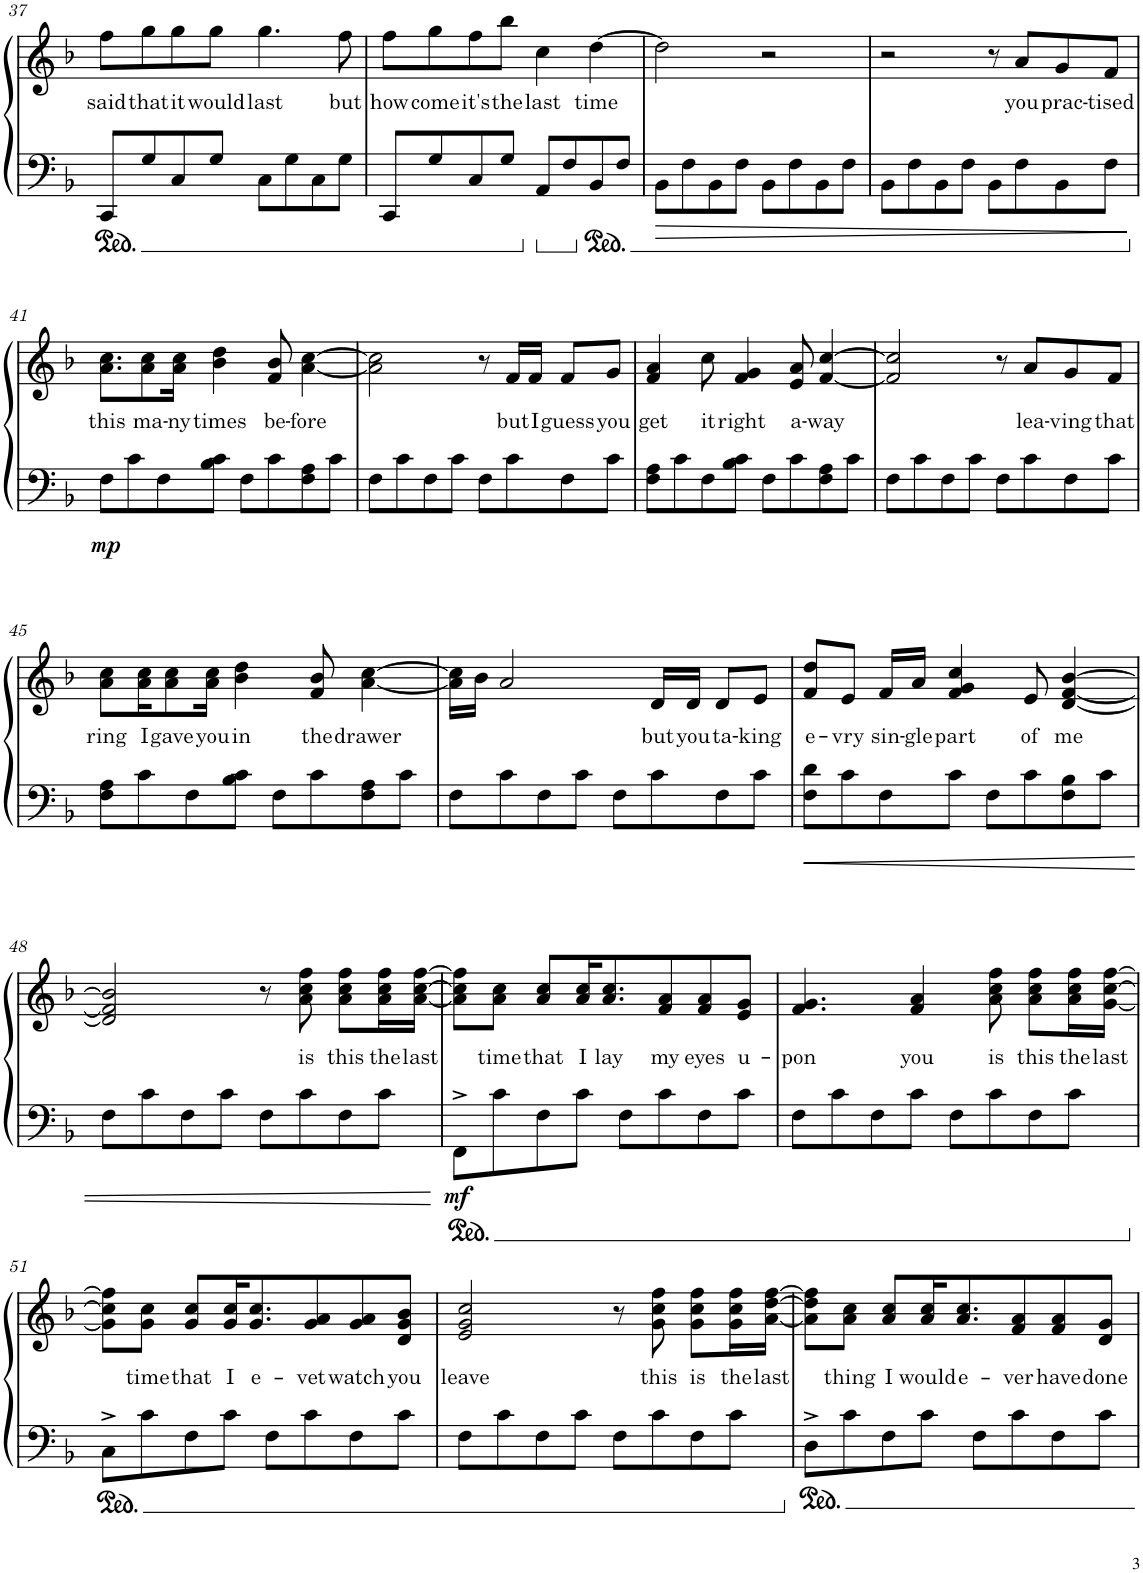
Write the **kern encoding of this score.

**kern	**kern	**text	**dynam
*part1	*part1	*part1	*part1
*staff2	*staff1	*staff1	*staff1/2
*I"Piano	*	*	*
*I'Pno.	*	*	*
!!LO:PB:g=z
*clefF4	*clefG2	*	*
*k[b-]	*k[b-]	*	*
*M4/4	*M4/4	*	*
=37	=37	=37	=37
!	!	!LO:LY:b	!
8CC/L	8ff\L	said	.
!	!	!LO:LY:b	!
8G/	8gg\	that	.
!	!	!LO:LY:b	!
8C/	8gg\	it	.
!	!	!LO:LY:b	!
8G/J	8gg\J	would	.
!	!	!LO:LY:b	!
8C\L	4.gg\	last	.
8G\	.	.	.
8C\	.	.	.
!	!	!LO:LY:b	!
8G\J	8ff\	but	.
=38	=38	=38	=38
!	!	!LO:LY:b	!
8CC/L	8ff\L	how	.
!	!	!LO:LY:b	!
8G/	8gg\	come	.
!	!	!LO:LY:b	!
8C/	8ff\	it's	.
!	!	!LO:LY:b	!
8G/J	8bb-\J	the	.
!	!	!LO:LY:b	!
8AA/L	4cc\	last	.
8F/	.	.	.
!	!	!LO:LY:b	!
8BB-/	[4dd\	time	.
8F/J	.	.	.
=39	=39	=39	=39
8BB-\L	2dd\]	.	.
8F\	.	.	.
8BB-\	.	.	.
8F\J	.	.	.
8BB-\L	2r	.	.
8F\	.	.	.
8BB-\	.	.	.
8F\J	.	.	.
=40	=40	=40	=40
8BB-\L	2r	.	.
8F\	.	.	.
8BB-\	.	.	.
8F\J	.	.	.
8BB-\L	8r	.	.
!	!	!LO:LY:b	!
8F\	8a/L	you	.
!	!	!LO:LY:b	!
8BB-\	8g/	prac-	.
!	!	!LO:LY:b	!
8F\J	8f/J	-tised	.
!!LO:LB:g=z
=41	=41	=41	=41
!	!	!LO:LY:b	!LO:DY:b=2
8F\L	8.a\ 8.cc\L	this	mp
8c\	.	.	.
!	!	!LO:LY:b	!
.	8a\ 8cc\	ma-	.
8F\	.	.	.
!	!	!LO:LY:b	!
.	16a\ 16cc\Jk	-ny	.
!	!	!LO:LY:b	!
8B-\ 8c\J	4b-\ 4dd\	times	.
8F\L	.	.	.
!	!	!LO:LY:b	!
8c\	8f/ 8b-/	be-	.
!	!	!LO:LY:b	!
8F\ 8A\	[4a\ [4cc\	-fore	.
8c\J	.	.	.
=42	=42	=42	=42
8F\L	2a\] 2cc\]	.	.
8c\	.	.	.
8F\	.	.	.
8c\J	.	.	.
8F\L	8r	.	.
!	!	!LO:LY:b	!
8c\	16f/LL	but	.
!	!	!LO:LY:b	!
.	16f/JJ	I	.
!	!	!LO:LY:b	!
8F\	8f/L	guess	.
!	!	!LO:LY:b	!
8c\J	8g/J	you	.
=43	=43	=43	=43
!	!	!LO:LY:b	!
8F\ 8A\L	4f/ 4a/	get	.
8c\	.	.	.
!	!	!LO:LY:b	!
8F\	8cc\	it	.
!	!	!LO:LY:b	!
8B-\ 8c\J	4f/ 4g/	right	.
8F\L	.	.	.
!	!	!LO:LY:b	!
8c\	8e/ 8a/	a-	.
!	!	!LO:LY:b	!
8F\ 8A\	[4f/ [4cc/	-way	.
8c\J	.	.	.
=44	=44	=44	=44
8F\L	2f/] 2cc/]	.	.
8c\	.	.	.
8F\	.	.	.
8c\J	.	.	.
8F\L	8r	.	.
!	!	!LO:LY:b	!
8c\	8a/L	lea-	.
!	!	!LO:LY:b	!
8F\	8g/	-ving	.
!	!	!LO:LY:b	!
8c\J	8f/J	that	.
!!LO:LB:g=z
=45	=45	=45	=45
!	!	!LO:LY:b	!
8F\ 8A\L	8a\ 8cc\L	ring	.
!	!	!LO:LY:b	!
8c\	16a\ 16cc\K	I	.
!	!	!LO:LY:b	!
.	8a\ 8cc\	gave	.
8F\	.	.	.
!	!	!LO:LY:b	!
.	16a\ 16cc\Jk	you	.
!	!	!LO:LY:b	!
8B-\ 8c\J	4b-\ 4dd\	in	.
8F\L	.	.	.
!	!	!LO:LY:b	!
8c\	8f/ 8b-/	the	.
!	!	!LO:LY:b	!
8F\ 8A\	[4a\ [4cc\	drawer	.
8c\J	.	.	.
=46	=46	=46	=46
8F\L	16a\] 16cc\]LL	.	.
.	16b-\JJ	.	.
8c\	2a/	.	.
8F\	.	.	.
8c\J	.	.	.
8F\L	.	.	.
!	!	!LO:LY:b	!
8c\	16d/LL	but	.
!	!	!LO:LY:b	!
.	16d/JJ	you	.
!	!	!LO:LY:b	!
8F\	8d/L	ta-	.
!	!	!LO:LY:b	!
8c\J	8e/J	-king	.
=47	=47	=47	=47
!	!	!LO:LY:b	!
8F\ 8d\L	8f/ 8dd/L	e-	.
!	!	!LO:LY:b	!
8c\	8e/J	vry	.
!	!	!LO:LY:b	!
8F\	16f/LL	sin-	.
!	!	!LO:LY:b	!
.	16a/JJ	-gle	.
!	!	!LO:LY:b	!
8c\J	4f/ 4g/ 4cc/	part	.
8F\L	.	.	.
!	!	!LO:LY:b	!
8c\	8e/	of	.
!	!	!LO:LY:b	!
8F\ 8B-\	[4d/ [4f/ [4b-/	me	.
8c\J	.	.	.
!!LO:LB:g=z
=48	=48	=48	=48
8F\L	2d/] 2f/] 2b-/]	.	.
8c\	.	.	.
8F\	.	.	.
8c\J	.	.	.
8F\L	8r	.	.
!	!	!LO:LY:b	!
8c\	8a\ 8cc\ 8ff\	is	.
!	!	!LO:LY:b	!
8F\	8a\ 8cc\ 8ff\L	this	.
!	!	!LO:LY:b	!
8c\J	16a\ 16cc\ 16ff\L	the	.
!	!	!LO:LY:b	!
.	[16a\ [16cc\ [16ff\JJ	last	.
=49	=49	=49	=49
!	!	!	!LO:DY:b=2
8FF^\L	8a\] 8cc\] 8ff\]L	.	mf
!	!	!LO:LY:b	!
8c\	8a\ 8cc\J	time	.
!	!	!LO:LY:b	!
8F\	8a/ 8cc/L	that	.
!	!	!LO:LY:b	!
8c\J	16a/ 16cc/K	I	.
!	!	!LO:LY:b	!
.	8.a/ 8.cc/	lay	.
8F\L	.	.	.
!	!	!LO:LY:b	!
8c\	8f/ 8a/	my	.
!	!	!LO:LY:b	!
8F\	8f/ 8a/	eyes	.
!	!	!LO:LY:b	!
8c\J	8e/ 8g/J	u-	.
=50	=50	=50	=50
!	!	!LO:LY:b	!
8F\L	4.f/ 4.g/	-pon	.
8c\	.	.	.
8F\	.	.	.
!	!	!LO:LY:b	!
8c\J	4f/ 4a/	you	.
8F\L	.	.	.
!	!	!LO:LY:b	!
8c\	8a\ 8cc\ 8ff\	is	.
!	!	!LO:LY:b	!
8F\	8a\ 8cc\ 8ff\L	this	.
!	!	!LO:LY:b	!
8c\J	16a\ 16cc\ 16ff\L	the	.
!	!	!LO:LY:b	!
.	[16g\ [16cc\ [16ff\JJ	last	.
!!LO:LB:g=z
=51	=51	=51	=51
8C^\L	8g\] 8cc\] 8ff\]L	.	.
!	!	!LO:LY:b	!
8c\	8g\ 8cc\J	time	.
!	!	!LO:LY:b	!
8F\	8g/ 8cc/L	that	.
!	!	!LO:LY:b	!
8c\J	16g/ 16cc/K	I	.
!	!	!LO:LY:b	!
.	8.g/ 8.cc/	e-	.
8F\L	.	.	.
!	!	!LO:LY:b	!
8c\	8g/ 8a/	-vet	.
!	!	!LO:LY:b	!
8F\	8g/ 8a/	watch	.
!	!	!LO:LY:b	!
8c\J	8d/ 8g/ 8b-/J	you	.
=52	=52	=52	=52
!	!	!LO:LY:b	!
8F\L	2e/ 2g/ 2cc/	leave	.
8c\	.	.	.
8F\	.	.	.
8c\J	.	.	.
8F\L	8r	.	.
!	!	!LO:LY:b	!
8c\	8g\ 8cc\ 8ff\	this	.
!	!	!LO:LY:b	!
8F\	8g\ 8cc\ 8ff\L	is	.
!	!	!LO:LY:b	!
8c\J	16g\ 16cc\ 16ff\L	the	.
!	!	!LO:LY:b	!
.	[16a\ [16dd\ [16ff\JJ	last	.
=53	=53	=53	=53
8D^\L	8a\] 8dd\] 8ff\]L	.	.
!	!	!LO:LY:b	!
8c\	8a\ 8cc\J	thing	.
!	!	!LO:LY:b	!
8F\	8a/ 8cc/L	I	.
!	!	!LO:LY:b	!
8c\J	16a/ 16cc/K	would	.
!	!	!LO:LY:b	!
.	8.a/ 8.cc/	e-	.
8F\L	.	.	.
!	!	!LO:LY:b	!
8c\	8f/ 8a/	-ver	.
!	!	!LO:LY:b	!
8F\	8f/ 8a/	have	.
!	!	!LO:LY:b	!
8c\J	8d/ 8g/J	done	.
=	=	=	=
*-	*-	*-	*-
